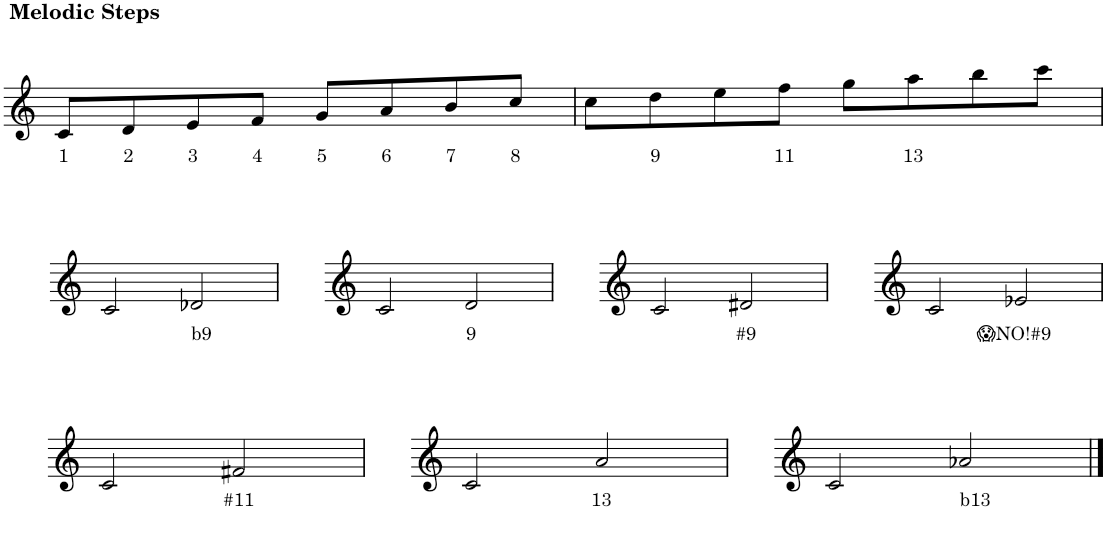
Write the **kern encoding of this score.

**kern	**text
*part1	*part1
*staff1	*staff1
*I"Piano	*
*I'Pno.	*
!!LO:PB:g=z
*clefG2	*
*k[]	*
*M4/4	*
=16	=16
!LO:TX:a:B:t=Melodic Steps	!
!	!LO:LY:b
8c/L	1
!	!LO:LY:b
8d/	2
!	!LO:LY:b
8e/	3
!	!LO:LY:b
8f/J	4
!	!LO:LY:b
8g/L	5
!	!LO:LY:b
8a/	6
!	!LO:LY:b
8b/	7
!	!LO:LY:b
8cc/J	8
=17	=17
8cc\L	.
!	!LO:LY:b
8dd\	9
8ee\	.
!	!LO:LY:b
8ff\J	11
8gg\L	.
!	!LO:LY:b
8aa\	13
8bb\	.
8ccc\J	.
!!LO:LB:g=z
=18	=18
2c/	.
!	!LO:LY:b
2d-X/	b9
=19	=19
2c/	.
!	!LO:LY:b
2d/	9
=20	=20
2c/	.
!	!LO:LY:b
2d#X/	#9
=21	=21
2c/	.
!	!LO:LY:b
2e-X/	😱NO!#9
!!LO:LB:g=z
=22	=22
2c/	.
!	!LO:LY:b
2f#X/	#11
=23	=23
2c/	.
!	!LO:LY:b
2a/	13
=24	=24
2c/	.
!	!LO:LY:b
2a-X/	b13
==	==
*-	*-
